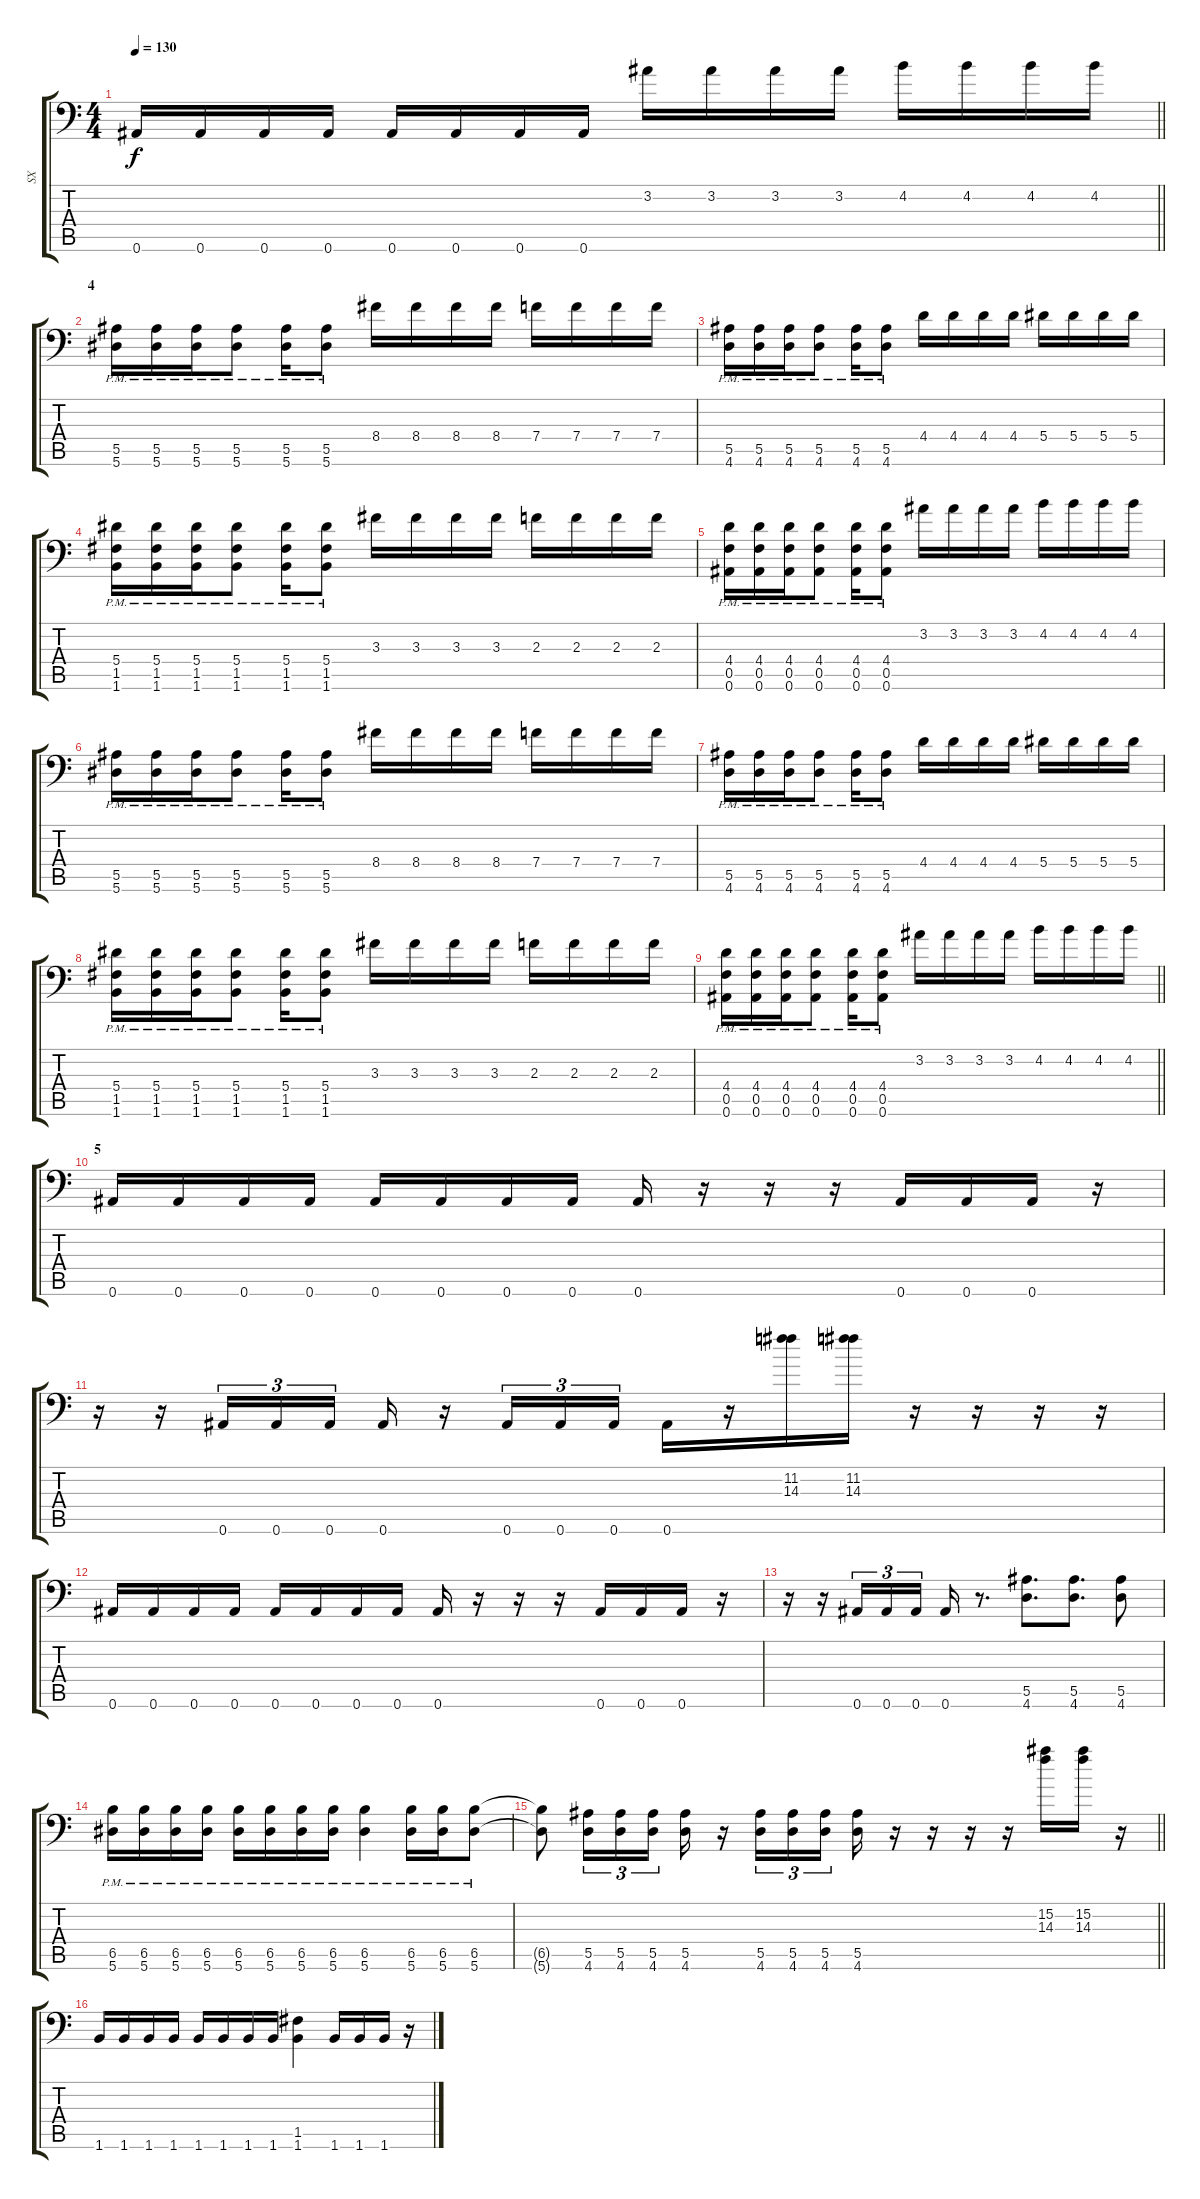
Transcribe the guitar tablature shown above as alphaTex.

\track ("SX" "SX") {instrument distortionguitar}
\staff {score tabs}
\tuning (C4 G3 Eb3 Bb2 F2 Bb1) {hide}
\ts (4 4)
\tempo 130
\clef f4
\barLineRight lightlight
\ks c
0.6.16{dy f} 0.6.16 0.6.16 0.6.16 0.6.16 0.6.16 0.6.16 0.6.16 3.2.16 3.2.16 3.2.16 3.2.16 4.2.16 4.2.16 4.2.16 4.2.16 |
\section ("" "4")
(5.5{pm} 5.6{pm}).16 (5.5{pm} 5.6{pm}).16 (5.5{pm} 5.6{pm}).16 (5.5{pm} 5.6{pm}).8 (5.5{pm} 5.6{pm}).16 (5.5{pm} 5.6{pm}).8 8.4.16 8.4.16 8.4.16 8.4.16 7.4.16 7.4.16 7.4.16 7.4.16 |
(5.5{pm} 4.6{pm}).16 (5.5{pm} 4.6{pm}).16 (5.5{pm} 4.6{pm}).16 (5.5{pm} 4.6{pm}).8 (5.5{pm} 4.6{pm}).16 (5.5{pm} 4.6{pm}).8 4.4.16 4.4.16 4.4.16 4.4.16 5.4.16 5.4.16 5.4.16 5.4.16 |
(5.4{pm} 1.5{pm} 1.6{pm}).16 (5.4{pm} 1.5{pm} 1.6{pm}).16 (5.4{pm} 1.5{pm} 1.6{pm}).16 (5.4{pm} 1.5{pm} 1.6{pm}).8 (5.4{pm} 1.5{pm} 1.6{pm}).16 (5.4{pm} 1.5{pm} 1.6).8 3.3.16 3.3.16 3.3.16 3.3.16 2.3.16 2.3.16 2.3.16 2.3.16 |
(4.4{pm} 0.5{pm} 0.6{pm}).16 (4.4{pm} 0.5{pm} 0.6{pm}).16 (4.4{pm} 0.5{pm} 0.6{pm}).16 (4.4{pm} 0.5{pm} 0.6{pm}).8 (4.4{pm} 0.5{pm} 0.6{pm}).16 (4.4{pm} 0.5{pm} 0.6{pm}).8 3.2.16 3.2.16 3.2.16 3.2.16 4.2.16 4.2.16 4.2.16 4.2.16 |
(5.5{pm} 5.6{pm}).16 (5.5{pm} 5.6{pm}).16 (5.5{pm} 5.6{pm}).16 (5.5{pm} 5.6{pm}).8 (5.5{pm} 5.6{pm}).16 (5.5{pm} 5.6{pm}).8 8.4.16 8.4.16 8.4.16 8.4.16 7.4.16 7.4.16 7.4.16 7.4.16 |
(5.5{pm} 4.6{pm}).16 (5.5{pm} 4.6{pm}).16 (5.5{pm} 4.6{pm}).16 (5.5{pm} 4.6{pm}).8 (5.5{pm} 4.6{pm}).16 (5.5{pm} 4.6{pm}).8 4.4.16 4.4.16 4.4.16 4.4.16 5.4.16 5.4.16 5.4.16 5.4.16 |
(5.4{pm} 1.5{pm} 1.6{pm}).16 (5.4{pm} 1.5{pm} 1.6{pm}).16 (5.4{pm} 1.5{pm} 1.6{pm}).16 (5.4{pm} 1.5{pm} 1.6{pm}).8 (5.4{pm} 1.5{pm} 1.6{pm}).16 (5.4{pm} 1.5{pm} 1.6).8 3.3.16 3.3.16 3.3.16 3.3.16 2.3.16 2.3.16 2.3.16 2.3.16 |
\barLineRight lightlight
(4.4{pm} 0.5{pm} 0.6{pm}).16 (4.4{pm} 0.5{pm} 0.6{pm}).16 (4.4{pm} 0.5{pm} 0.6{pm}).16 (4.4{pm} 0.5{pm} 0.6{pm}).8 (4.4{pm} 0.5{pm} 0.6{pm}).16 (4.4{pm} 0.5{pm} 0.6{pm}).8 3.2.16 3.2.16 3.2.16 3.2.16 4.2.16 4.2.16 4.2.16 4.2.16 |
\section ("" "5")
0.6.16 0.6.16 0.6.16 0.6.16 0.6.16 0.6.16 0.6.16 0.6.16 0.6.16 r.16 r.16 r.16 0.6.16 0.6.16 0.6.16 r.16 |
r.16 r.16 0.6.16{tu (3 2)} 0.6.16{tu (3 2)} 0.6.16{tu (3 2)} 0.6.16 r.16 0.6.16{tu (3 2)} 0.6.16{tu (3 2)} 0.6.16{tu (3 2)} 0.6.16 r.16 (11.2 14.3).16 (11.2 14.3).16 r.16 r.16 r.16 r.16 |
0.6.16 0.6.16 0.6.16 0.6.16 0.6.16 0.6.16 0.6.16 0.6.16 0.6.16 r.16 r.16 r.16 0.6.16 0.6.16 0.6.16 r.16 |
r.16 r.16 0.6.16{tu (3 2)} 0.6.16{tu (3 2)} 0.6.16{tu (3 2)} 0.6.16 r.8{d} (5.5 4.6).8{d} (5.5 4.6).8{d} (5.5 4.6).8 |
(6.5{pm} 5.6{pm}).16 (6.5{pm} 5.6{pm}).16 (6.5{pm} 5.6{pm}).16 (6.5{pm} 5.6{pm}).16 (6.5{pm} 5.6{pm}).16 (6.5{pm} 5.6{pm}).16 (6.5{pm} 5.6{pm}).16 (6.5{pm} 5.6{pm}).16 (6.5{pm} 5.6{pm}).4 (6.5{pm} 5.6{pm}).16 (6.5{pm} 5.6{pm}).16 (6.5{pm} 5.6{pm}).8 |
\barLineRight lightlight
(6.5{t} 5.6{t}).8 (5.5 4.6).16{tu (3 2)} (5.5 4.6).16{tu (3 2)} (5.5 4.6).16{tu (3 2)} (5.5 4.6).16 r.16 (5.5 4.6).16{tu (3 2)} (5.5 4.6).16{tu (3 2)} (5.5 4.6).16{tu (3 2)} (5.5 4.6).16 r.16 r.16 r.16 r.16 (15.2 14.3).16 (15.2 14.3).16 r.16 |
1.6.16 1.6.16 1.6.16 1.6.16 1.6.16 1.6.16 1.6.16 1.6.16 (1.5 1.6).4 1.6.16 1.6.16 1.6.16 r.16
